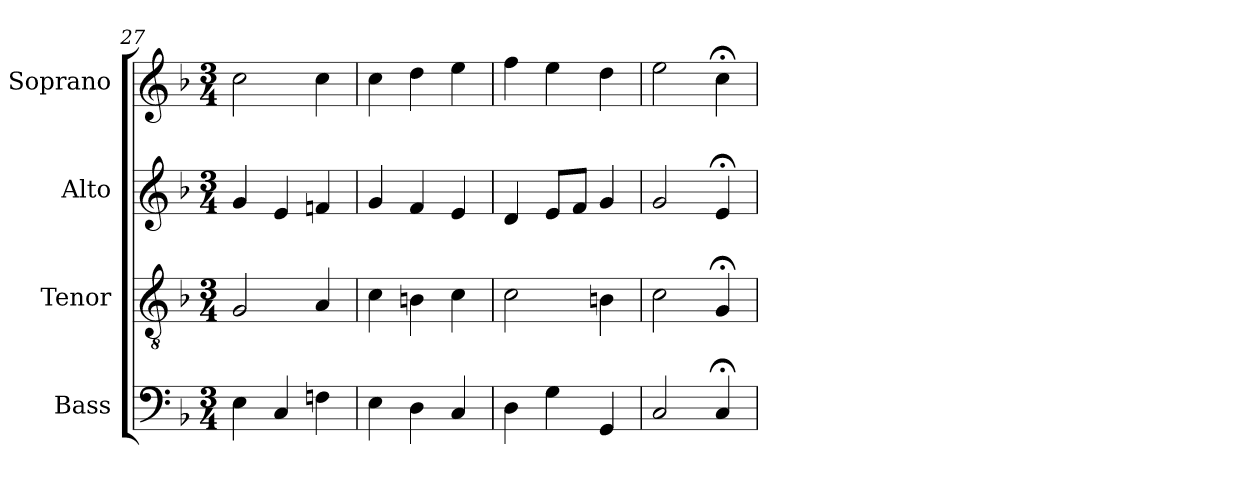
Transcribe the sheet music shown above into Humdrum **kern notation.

**kern	**kern	**kern	**kern
*part4	*part3	*part2	*part1
*staff4	*staff3	*staff2	*staff1
*I"Bass	*I"Tenor	*I"Alto	*I"Soprano
*I'B	*I'T	*I'A	*I'S
*clefF4	*clefGv2	*clefG2	*clefG2
*k[b-]	*k[b-]	*k[b-]	*k[b-]
*F:	*F:	*F:	*F:
*M3/4	*M3/4	*M3/4	*M3/4
*MM100	*MM100	*MM100	*MM100
=27	=27	=27	=27
4E	2G	4g	2cc
4C	.	4e	.
4Fn	4A	4fn	4cc
=28	=28	=28	=28
4E	4c	4g	4cc
4D	4Bn	4f	4dd
4C	4c	4e	4ee
=29	=29	=29	=29
4D	2c	4d	4ff
4G	.	8eL	4ee
.	.	8fJ	.
4GG	4Bn	4g	4dd
=30	=30	=30	=30
2C	2c	2g	2ee
4C;<	4G;<	4e;<	4cc;<
=	=	=	=
*-	*-	*-	*-
